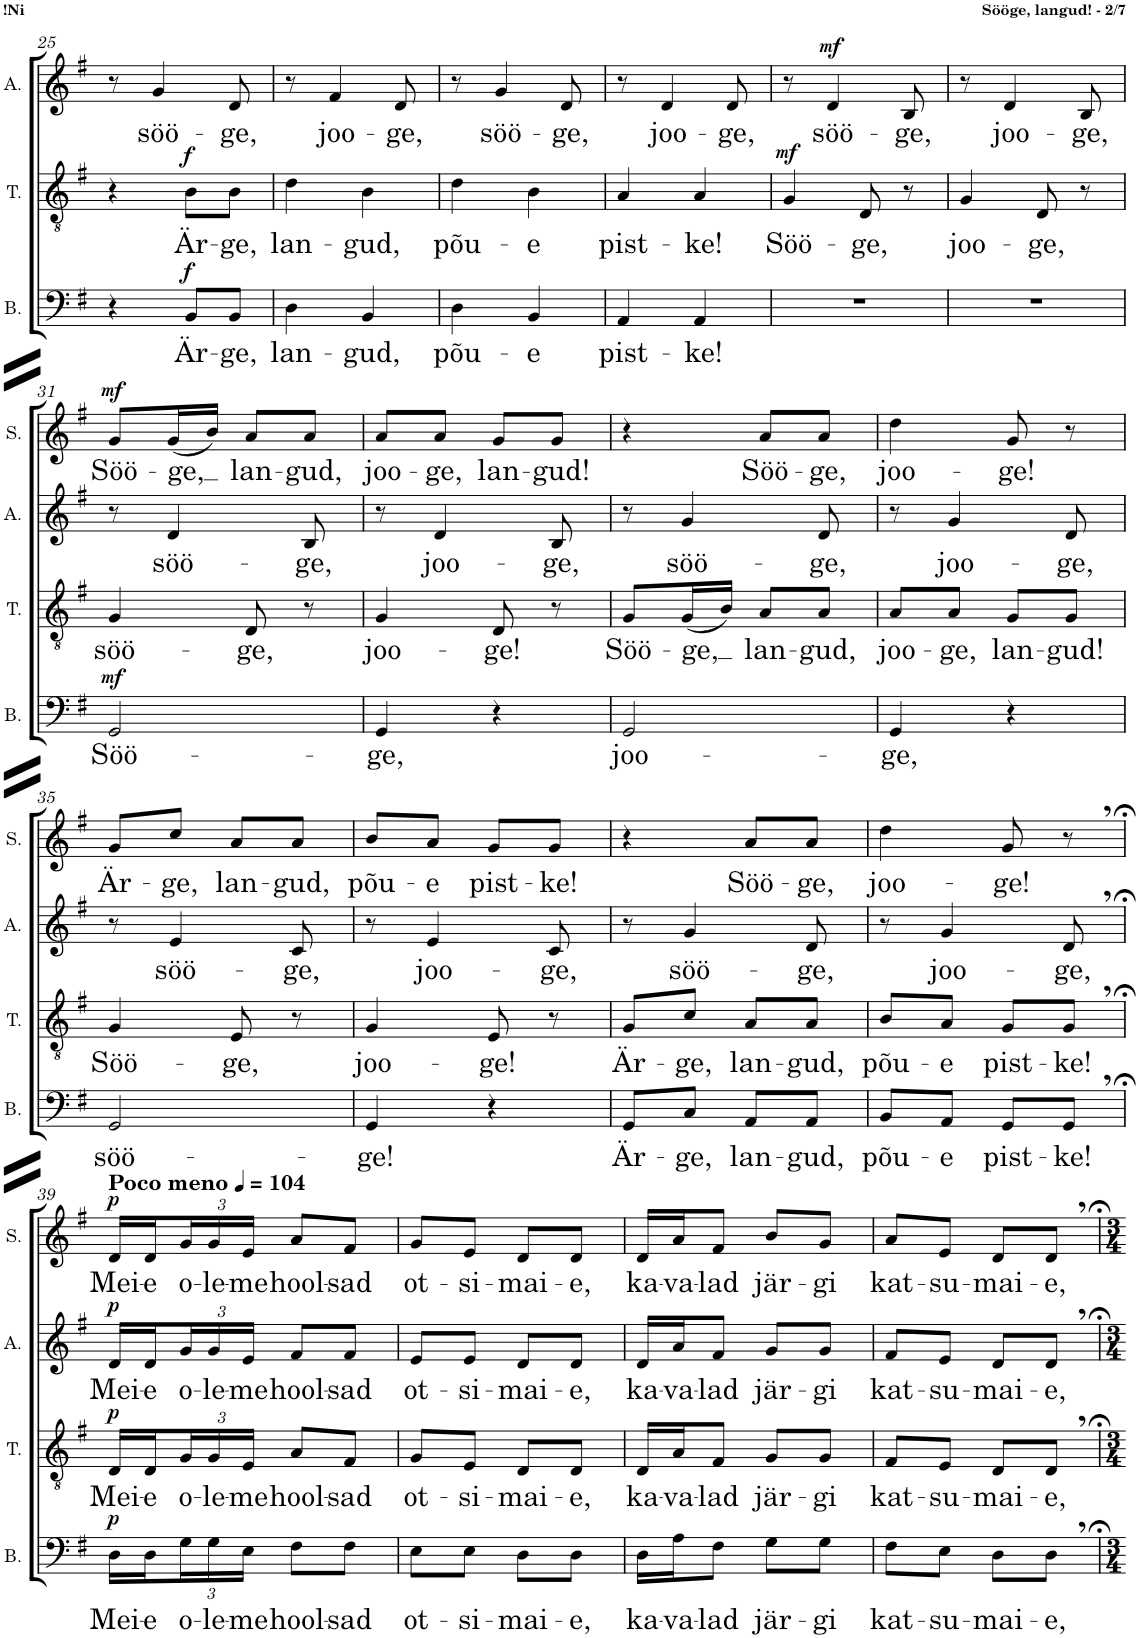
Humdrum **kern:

**kern	**text	**dynam	**kern	**text	**dynam	**kern	**text	**dynam	**kern	**text	**dynam
*part4	*part4	*part4	*part3	*part3	*part3	*part2	*part2	*part2	*part1	*part1	*part1
*staff4	*staff4	*staff4	*staff3	*staff3	*staff3	*staff2	*staff2	*staff2	*staff1	*staff1	*staff1
*I"Bass	*	*	*I"Tenor	*	*	*I"Alto	*	*	*I"Soprano	*	*
*I'B.	*	*	*I'T.	*	*	*I'A.	*	*	*I'S.	*	*
!!LO:PB:g=z
*clefF4	*	*	*clefGv2	*	*	*clefG2	*	*	*clefG2	*	*
*k[f#]	*	*	*k[f#]	*	*	*k[f#]	*	*	*k[f#]	*	*
*M2/4	*	*	*M2/4	*	*	*M2/4	*	*	*M2/4	*	*
=25	=25	=25	=25	=25	=25	=25	=25	=25	=25	=25	=25
4r	.	.	4r	.	.	8r	.	.	2r	.	.
!	!	!	!	!	!	!	!LO:LY:b	!	!	!	!
.	.	.	.	.	.	4g/	söö-	.	.	.	.
!	!LO:LY:b	!LO:DY:a	!	!LO:LY:b	!LO:DY:a	!	!	!	!	!	!
8BB/L	Är-	f	8B\L	Är-	f	.	.	.	.	.	.
!	!LO:LY:b	!	!	!LO:LY:b	!	!	!LO:LY:b	!	!	!	!
8BB/J	-ge,	.	8B\J	-ge,	.	8d/	-ge,	.	.	.	.
=26	=26	=26	=26	=26	=26	=26	=26	=26	=26	=26	=26
!	!LO:LY:b	!	!	!LO:LY:b	!	!	!	!	!	!	!
4D\	lan-	.	4d\	lan-	.	8r	.	.	2r	.	.
!	!	!	!	!	!	!	!LO:LY:b	!	!	!	!
.	.	.	.	.	.	4f#/	joo-	.	.	.	.
!	!LO:LY:b	!	!	!LO:LY:b	!	!	!	!	!	!	!
4BB/	-gud,	.	4B\	-gud,	.	.	.	.	.	.	.
!	!	!	!	!	!	!	!LO:LY:b	!	!	!	!
.	.	.	.	.	.	8d/	-ge,	.	.	.	.
=27	=27	=27	=27	=27	=27	=27	=27	=27	=27	=27	=27
!	!LO:LY:b	!	!	!LO:LY:b	!	!	!	!	!	!	!
4D\	põu-	.	4d\	põu-	.	8r	.	.	2r	.	.
!	!	!	!	!	!	!	!LO:LY:b	!	!	!	!
.	.	.	.	.	.	4g/	söö-	.	.	.	.
!	!LO:LY:b	!	!	!LO:LY:b	!	!	!	!	!	!	!
4BB/	-e	.	4B\	-e	.	.	.	.	.	.	.
!	!	!	!	!	!	!	!LO:LY:b	!	!	!	!
.	.	.	.	.	.	8d/	-ge,	.	.	.	.
=28	=28	=28	=28	=28	=28	=28	=28	=28	=28	=28	=28
!	!LO:LY:b	!	!	!LO:LY:b	!	!	!	!	!	!	!
4AA/	pist-	.	4A/	pist-	.	8r	.	.	2r	.	.
!	!	!	!	!	!	!	!LO:LY:b	!	!	!	!
.	.	.	.	.	.	4d/	joo-	.	.	.	.
!	!LO:LY:b	!	!	!LO:LY:b	!	!	!	!	!	!	!
4AA/	-ke!	.	4A/	-ke!	.	.	.	.	.	.	.
!	!	!	!	!	!	!	!LO:LY:b	!	!	!	!
.	.	.	.	.	.	8d/	-ge,	.	.	.	.
=29	=29	=29	=29	=29	=29	=29	=29	=29	=29	=29	=29
!	!	!	!	!LO:LY:b	!LO:DY:a	!	!	!	!	!	!
2r	.	.	4G/	Söö-	mf	8r	.	.	2r	.	.
!	!	!	!	!	!	!	!LO:LY:b	!LO:DY:a	!	!	!
.	.	.	.	.	.	4d/	söö-	mf	.	.	.
!	!	!	!	!LO:LY:b	!	!	!	!	!	!	!
.	.	.	8D/	-ge,	.	.	.	.	.	.	.
!	!	!	!	!	!	!	!LO:LY:b	!	!	!	!
.	.	.	8r	.	.	8B/	-ge,	.	.	.	.
=30	=30	=30	=30	=30	=30	=30	=30	=30	=30	=30	=30
!	!	!	!	!LO:LY:b	!	!	!	!	!	!	!
2r	.	.	4G/	joo-	.	8r	.	.	2r	.	.
!	!	!	!	!	!	!	!LO:LY:b	!	!	!	!
.	.	.	.	.	.	4d/	joo-	.	.	.	.
!	!	!	!	!LO:LY:b	!	!	!	!	!	!	!
.	.	.	8D/	-ge,	.	.	.	.	.	.	.
!	!	!	!	!	!	!	!LO:LY:b	!	!	!	!
.	.	.	8r	.	.	8B/	-ge,	.	.	.	.
!!LO:LB:g=z
=31	=31	=31	=31	=31	=31	=31	=31	=31	=31	=31	=31
!	!LO:LY:b	!LO:DY:a	!	!LO:LY:b	!	!	!	!	!	!LO:LY:b	!LO:DY:a
2GG/	Söö-	mf	4G/	söö-	.	8r	.	.	8g/L	Söö-	mf
!	!	!	!	!	!	!	!LO:LY:b	!	!	!LO:LY:b	!
.	.	.	.	.	.	4d/	söö-	.	(16g/L	-ge,	.
.	.	.	.	.	.	.	.	.	16b/JJ)	.	.
!	!	!	!	!LO:LY:b	!	!	!	!	!	!LO:LY:b	!
.	.	.	8D/	-ge,	.	.	.	.	8a/L	lan-	.
!	!	!	!	!	!	!	!LO:LY:b	!	!	!LO:LY:b	!
.	.	.	8r	.	.	8B/	-ge,	.	8a/J	-gud,	.
=32	=32	=32	=32	=32	=32	=32	=32	=32	=32	=32	=32
!	!LO:LY:b	!	!	!LO:LY:b	!	!	!	!	!	!LO:LY:b	!
4GG/	-ge,	.	4G/	joo-	.	8r	.	.	8a/L	joo-	.
!	!	!	!	!	!	!	!LO:LY:b	!	!	!LO:LY:b	!
.	.	.	.	.	.	4d/	joo-	.	8a/J	-ge,	.
!	!	!	!	!LO:LY:b	!	!	!	!	!	!LO:LY:b	!
4r	.	.	8D/	-ge!	.	.	.	.	8g/L	lan-	.
!	!	!	!	!	!	!	!LO:LY:b	!	!	!LO:LY:b	!
.	.	.	8r	.	.	8B/	-ge,	.	8g/J	-gud!	.
=33	=33	=33	=33	=33	=33	=33	=33	=33	=33	=33	=33
!	!LO:LY:b	!	!	!LO:LY:b	!	!	!	!	!	!	!
2GG/	joo-	.	8G/L	Söö-	.	8r	.	.	4r	.	.
!	!	!	!	!LO:LY:b	!	!	!LO:LY:b	!	!	!	!
.	.	.	(16G/L	-ge,	.	4g/	söö-	.	.	.	.
.	.	.	16B/JJ)	.	.	.	.	.	.	.	.
!	!	!	!	!LO:LY:b	!	!	!	!	!	!LO:LY:b	!
.	.	.	8A/L	lan-	.	.	.	.	8a/L	Söö-	.
!	!	!	!	!LO:LY:b	!	!	!LO:LY:b	!	!	!LO:LY:b	!
.	.	.	8A/J	-gud,	.	8d/	-ge,	.	8a/J	-ge,	.
=34	=34	=34	=34	=34	=34	=34	=34	=34	=34	=34	=34
!	!LO:LY:b	!	!	!LO:LY:b	!	!	!	!	!	!LO:LY:b	!
4GG/	-ge,	.	8A/L	joo-	.	8r	.	.	4dd\	joo-	.
!	!	!	!	!LO:LY:b	!	!	!LO:LY:b	!	!	!	!
.	.	.	8A/J	-ge,	.	4g/	joo-	.	.	.	.
!	!	!	!	!LO:LY:b	!	!	!	!	!	!LO:LY:b	!
4r	.	.	8G/L	lan-	.	.	.	.	8g/	-ge!	.
!	!	!	!	!LO:LY:b	!	!	!LO:LY:b	!	!	!	!
.	.	.	8G/J	-gud!	.	8d/	-ge,	.	8r	.	.
!!LO:LB:g=z
=35	=35	=35	=35	=35	=35	=35	=35	=35	=35	=35	=35
!	!LO:LY:b	!	!	!LO:LY:b	!	!	!	!	!	!LO:LY:b	!
2GG/	söö-	.	4G/	Söö-	.	8r	.	.	8g/L	Är-	.
!	!	!	!	!	!	!	!LO:LY:b	!	!	!LO:LY:b	!
.	.	.	.	.	.	4e/	söö-	.	8cc/J	-ge,	.
!	!	!	!	!LO:LY:b	!	!	!	!	!	!LO:LY:b	!
.	.	.	8E/	-ge,	.	.	.	.	8a/L	lan-	.
!	!	!	!	!	!	!	!LO:LY:b	!	!	!LO:LY:b	!
.	.	.	8r	.	.	8c/	-ge,	.	8a/J	-gud,	.
=36	=36	=36	=36	=36	=36	=36	=36	=36	=36	=36	=36
!	!LO:LY:b	!	!	!LO:LY:b	!	!	!	!	!	!LO:LY:b	!
4GG/	-ge!	.	4G/	joo-	.	8r	.	.	8b/L	põu-	.
!	!	!	!	!	!	!	!LO:LY:b	!	!	!LO:LY:b	!
.	.	.	.	.	.	4e/	joo-	.	8a/J	-e	.
!	!	!	!	!LO:LY:b	!	!	!	!	!	!LO:LY:b	!
4r	.	.	8E/	-ge!	.	.	.	.	8g/L	pist-	.
!	!	!	!	!	!	!	!LO:LY:b	!	!	!LO:LY:b	!
.	.	.	8r	.	.	8c/	-ge,	.	8g/J	-ke!	.
=37	=37	=37	=37	=37	=37	=37	=37	=37	=37	=37	=37
!	!LO:LY:b	!	!	!LO:LY:b	!	!	!	!	!	!	!
8GG/L	Är-	.	8G/L	Är-	.	8r	.	.	4r	.	.
!	!LO:LY:b	!	!	!LO:LY:b	!	!	!LO:LY:b	!	!	!	!
8C/J	-ge,	.	8c/J	-ge,	.	4g/	söö-	.	.	.	.
!	!LO:LY:b	!	!	!LO:LY:b	!	!	!	!	!	!LO:LY:b	!
8AA/L	lan-	.	8A/L	lan-	.	.	.	.	8a/L	Söö-	.
!	!LO:LY:b	!	!	!LO:LY:b	!	!	!LO:LY:b	!	!	!LO:LY:b	!
8AA/J	-gud,	.	8A/J	-gud,	.	8d/	-ge,	.	8a/J	-ge,	.
=38	=38	=38	=38	=38	=38	=38	=38	=38	=38	=38	=38
!	!LO:LY:b	!	!	!LO:LY:b	!	!	!	!	!	!LO:LY:b	!
8BB/L	põu-	.	8B/L	põu-	.	8r	.	.	4dd\	joo-	.
!	!LO:LY:b	!	!	!LO:LY:b	!	!	!LO:LY:b	!	!	!	!
8AA/J	-e	.	8A/J	-e	.	4g/	joo-	.	.	.	.
!	!LO:LY:b	!	!	!LO:LY:b	!	!	!	!	!	!LO:LY:b	!
8GG/L	pist-	.	8G/L	pist-	.	.	.	.	8g/	-ge!	.
!	!LO:LY:b	!	!	!LO:LY:b	!	!	!LO:LY:b	!	!	!	!
8GG,/J	-ke!	.	8G,/J	-ke!	.	8d,/	-ge,	.	8r	.	.
!!LO:LB:g=z
=39	=39	=39	=39	=39	=39	=39	=39	=39	=39	=39	=39
*	*	*	*	*	*	*	*	*	*MM104	*	*
!	!	!	!	!	!	!	!	!	!LO:TX:a:B:t=Poco meno	!	!
!	!LO:LY:b	!LO:DY:a	!	!LO:LY:b	!LO:DY:a	!	!LO:LY:b	!LO:DY:a	!	!LO:LY:b	!LO:DY:a
16D\LL	Mei-	p	16D/LL	Mei-	p	16d/LL	Mei-	p	16d/LL	Mei-	p
!	!LO:LY:b	!	!	!LO:LY:b	!	!	!LO:LY:b	!	!	!LO:LY:b	!
16D\	-e	.	16D/	-e	.	16d/	-e	.	16d/	-e	.
*Xbrackettup	*	*	*	*	*	*	*	*	*	*	*
!	!LO:LY:b	!	!	!	!	!	!	!	!	!	!
*	*	*	*Xbrackettup	*	*	*	*	*	*	*	*
!	!	!	!	!LO:LY:b	!	!	!	!	!	!	!
*	*	*	*	*	*	*Xbrackettup	*	*	*	*	*
!	!	!	!	!	!	!	!LO:LY:b	!	!	!	!
*	*	*	*	*	*	*	*	*	*Xbrackettup	*	*
!	!	!	!	!	!	!	!	!	!	!LO:LY:b	!
24G\	o-	.	24G/	o-	.	24g/	o-	.	24g/	o-	.
!	!LO:LY:b	!	!	!LO:LY:b	!	!	!LO:LY:b	!	!	!LO:LY:b	!
24G\	-le-	.	24G/	-le-	.	24g/	-le-	.	24g/	-le-	.
!	!LO:LY:b	!	!	!LO:LY:b	!	!	!LO:LY:b	!	!	!LO:LY:b	!
24E\JJ	-me	.	24E/JJ	-me	.	24e/JJ	-me	.	24e/JJ	-me	.
!	!LO:LY:b	!	!	!LO:LY:b	!	!	!LO:LY:b	!	!	!LO:LY:b	!
8F#\L	hool-	.	8A/L	hool-	.	8f#/L	hool-	.	8a/L	hool-	.
!	!LO:LY:b	!	!	!LO:LY:b	!	!	!LO:LY:b	!	!	!LO:LY:b	!
8F#\J	-sad	.	8F#/J	-sad	.	8f#/J	-sad	.	8f#/J	-sad	.
=40	=40	=40	=40	=40	=40	=40	=40	=40	=40	=40	=40
!	!LO:LY:b	!	!	!LO:LY:b	!	!	!LO:LY:b	!	!	!LO:LY:b	!
8E\L	ot-	.	8G/L	ot-	.	8e/L	ot-	.	8g/L	ot-	.
!	!LO:LY:b	!	!	!LO:LY:b	!	!	!LO:LY:b	!	!	!LO:LY:b	!
8E\J	-si-	.	8E/J	-si-	.	8e/J	-si-	.	8e/J	-si-	.
!	!LO:LY:b	!	!	!LO:LY:b	!	!	!LO:LY:b	!	!	!LO:LY:b	!
8D\L	-mai-	.	8D/L	-mai-	.	8d/L	-mai-	.	8d/L	-mai-	.
!	!LO:LY:b	!	!	!LO:LY:b	!	!	!LO:LY:b	!	!	!LO:LY:b	!
8D\J	-e,	.	8D/J	-e,	.	8d/J	-e,	.	8d/J	-e,	.
=41	=41	=41	=41	=41	=41	=41	=41	=41	=41	=41	=41
!	!LO:LY:b	!	!	!LO:LY:b	!	!	!LO:LY:b	!	!	!LO:LY:b	!
16D\LL	ka-	.	16D/LL	ka-	.	16d/LL	ka-	.	16d/LL	ka-	.
!	!LO:LY:b	!	!	!LO:LY:b	!	!	!LO:LY:b	!	!	!LO:LY:b	!
16A\J	-va-	.	16A/J	-va-	.	16a/J	-va-	.	16a/J	-va-	.
!	!LO:LY:b	!	!	!LO:LY:b	!	!	!LO:LY:b	!	!	!LO:LY:b	!
8F#\J	-lad	.	8F#/J	-lad	.	8f#/J	-lad	.	8f#/J	-lad	.
!	!LO:LY:b	!	!	!LO:LY:b	!	!	!LO:LY:b	!	!	!LO:LY:b	!
8G\L	jär-	.	8G/L	jär-	.	8g/L	jär-	.	8b/L	jär-	.
!	!LO:LY:b	!	!	!LO:LY:b	!	!	!LO:LY:b	!	!	!LO:LY:b	!
8G\J	-gi	.	8G/J	-gi	.	8g/J	-gi	.	8g/J	-gi	.
=42	=42	=42	=42	=42	=42	=42	=42	=42	=42	=42	=42
!	!LO:LY:b	!	!	!LO:LY:b	!	!	!LO:LY:b	!	!	!LO:LY:b	!
8F#\L	kat-	.	8F#/L	kat-	.	8f#/L	kat-	.	8a/L	kat-	.
!	!LO:LY:b	!	!	!LO:LY:b	!	!	!LO:LY:b	!	!	!LO:LY:b	!
8E\J	-su-	.	8E/J	-su-	.	8e/J	-su-	.	8e/J	-su-	.
!	!LO:LY:b	!	!	!LO:LY:b	!	!	!LO:LY:b	!	!	!LO:LY:b	!
8D\L	-mai-	.	8D/L	-mai-	.	8d/L	-mai-	.	8d/L	-mai-	.
!	!LO:LY:b	!	!	!LO:LY:b	!	!	!LO:LY:b	!	!	!LO:LY:b	!
8D,\J	-e,	.	8D,/J	-e,	.	8d,/J	-e,	.	8d,/J	-e,	.
=	=	=	=	=	=	=	=	=	=	=	=
*-	*-	*-	*-	*-	*-	*-	*-	*-	*-	*-	*-
